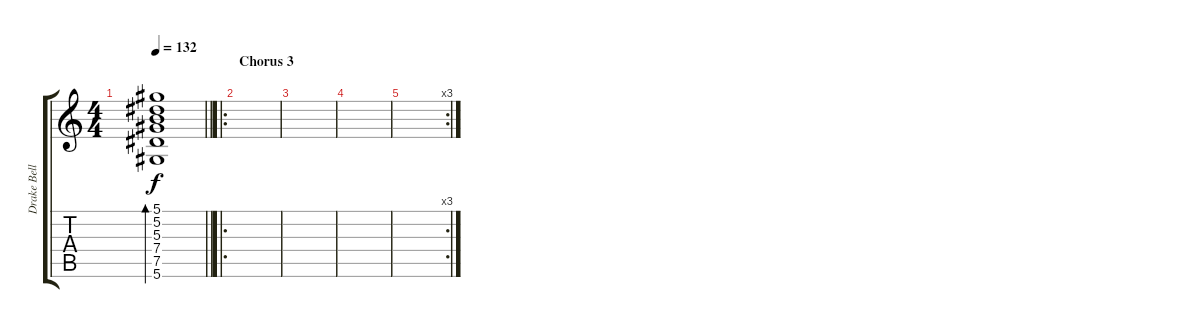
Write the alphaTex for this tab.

\track ("Drake Bell Acoustic" "Drake Bell") {instrument acousticguitarsteel}
\staff {score tabs}
\tuning (Eb4 Bb3 Gb3 Db3 Ab2 Eb2) {hide}
\ts (4 4)
\tempo 132
\clef g2
\barLineRight lightlight
\ks c
(5.1 5.2 5.3 7.4 7.5 5.6).1{bd 480 dy f} |
\ro
\section ("" "Chorus 3")
|
|
|
\rc 3
